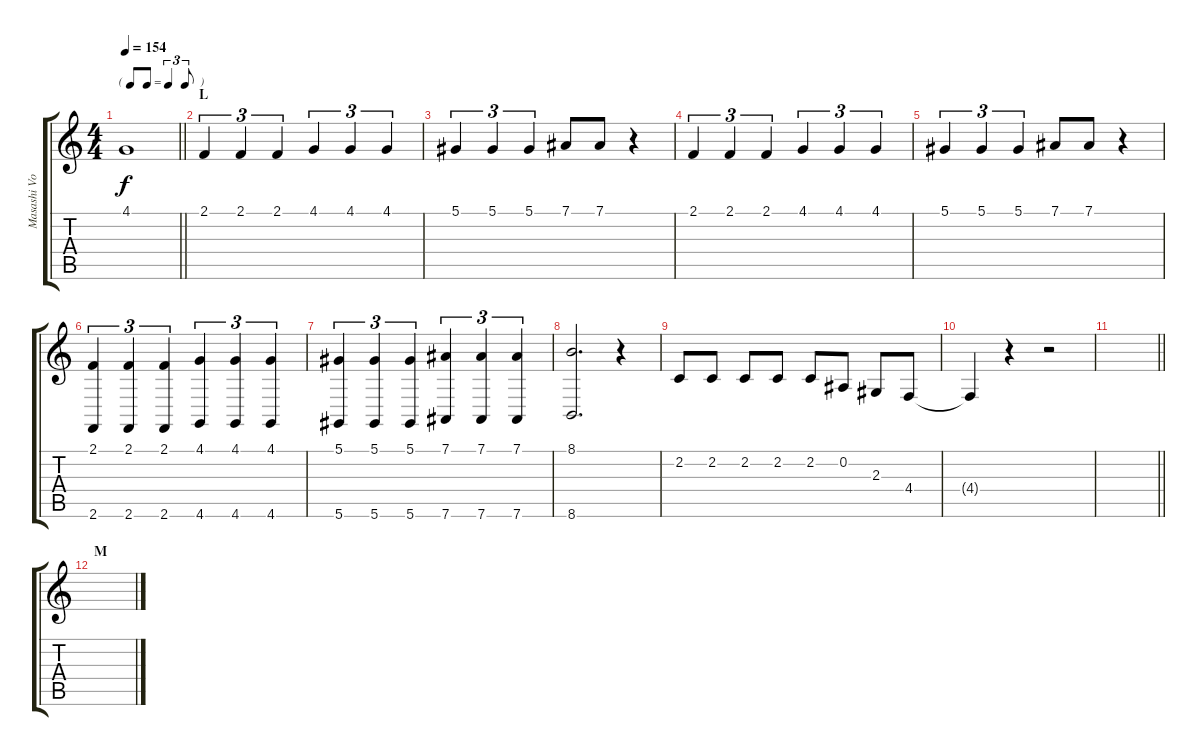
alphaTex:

\track ("Masashi Vocals" "Masashi Vo") {instrument altosax}
\staff {score tabs}
\tuning (Eb4 Bb3 Gb3 Db3 Ab2 Eb2) {hide}
\ts (4 4)
\tf triplet8th
\tempo 154
\clef g2
\barLineRight lightlight
\ks c
4.1{t}.1{dy f} |
\section ("" "L")
2.1.4{tu (3 2)} 2.1.4{tu (3 2)} 2.1.4{tu (3 2)} 4.1.4{tu (3 2)} 4.1.4{tu (3 2)} 4.1.4{tu (3 2)} |
5.1.4{tu (3 2)} 5.1.4{tu (3 2)} 5.1.4{tu (3 2)} 7.1.8 7.1.8 r.4 |
2.1.4{tu (3 2)} 2.1.4{tu (3 2)} 2.1.4{tu (3 2)} 4.1.4{tu (3 2)} 4.1.4{tu (3 2)} 4.1.4{tu (3 2)} |
5.1.4{tu (3 2)} 5.1.4{tu (3 2)} 5.1.4{tu (3 2)} 7.1.8 7.1.8 r.4 |
(2.1 2.6).4{tu (3 2)} (2.1 2.6).4{tu (3 2)} (2.1 2.6).4{tu (3 2)} (4.1 4.6).4{tu (3 2)} (4.1 4.6).4{tu (3 2)} (4.1 4.6).4{tu (3 2)} |
(5.1 5.6).4{tu (3 2)} (5.1 5.6).4{tu (3 2)} (5.1 5.6).4{tu (3 2)} (7.1 7.6).4{tu (3 2)} (7.1 7.6).4{tu (3 2)} (7.1 7.6).4{tu (3 2)} |
(8.1 8.6).2{d} r.4 |
2.2.8 2.2.8 2.2.8 2.2.8 2.2.8 0.2.8 2.3.8 4.4.8 |
4.4{t}.4 r.4 r.2 |
\barLineRight lightlight
|
\section ("" "M")
